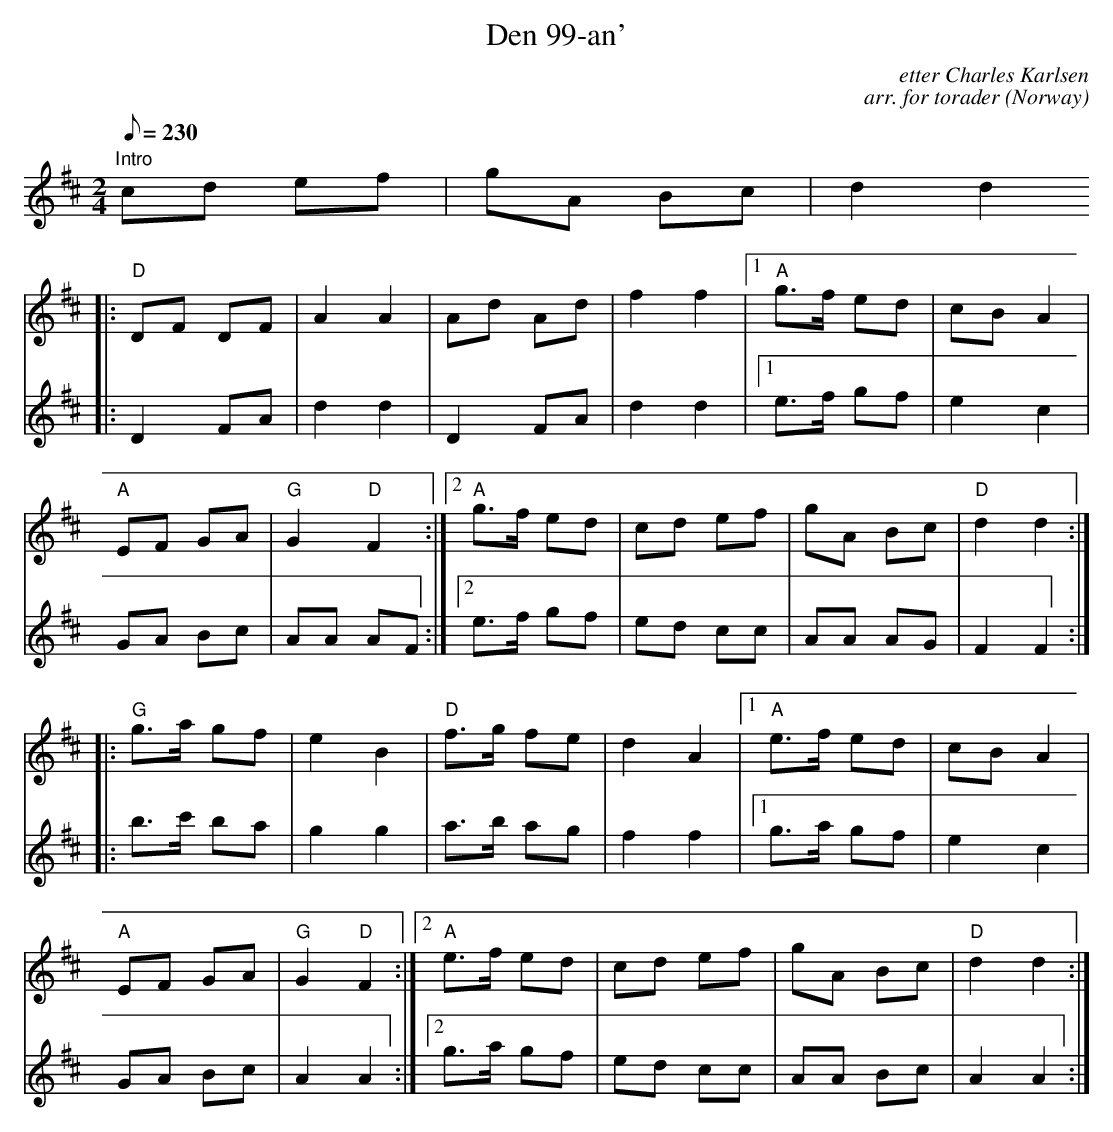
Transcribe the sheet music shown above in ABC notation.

X:1
T:Den 99-an'
C:etter Charles Karlsen
C:arr. for torader
O: Norway
L:1/8
M:2/4
Q:1/8=230
K:D
"Intro"\
[V:1]cd ef | gA Bc | d2 d2
[V:2] x4 | x4 | x4
[V:1]|: "D"DF DF | A2 A2 | Ad Ad | f2 f2 | [1 "A"g>f ed | cB A2 |
[V:2]|: D2 FA | d2 d2 | D2 FA | d2 d2 |[1 e>f gf | e2 c2 |
[V:1]"A"EF GA | "G"G2 "D"F2 :|[2 "A"g>f ed | cd ef | gA Bc | "D"d2 d2 :|
[V:2]GA Bc | AA AF :|[2 e>f gf | ed cc | AA AG | F2 F2 :|
[V:1]|: "G"g>a gf | e2 B2 | "D"f>g fe | d2 A2 |[1 "A"e>f ed | cB A2 |
[V:2]|: b>c' ba | g2 g2 | a>b ag | f2 f2 |[1 g>a gf | e2 c2 |
[V:1]"A"EF GA | "G"G2 "D"F2 :|[2 "A"e>f ed | cd ef | gA Bc | "D"d2 d2 :|
[V:2]GA Bc | A2 A2 :|[2 g>a gf | ed cc | AA Bc | A2 A2 :|
